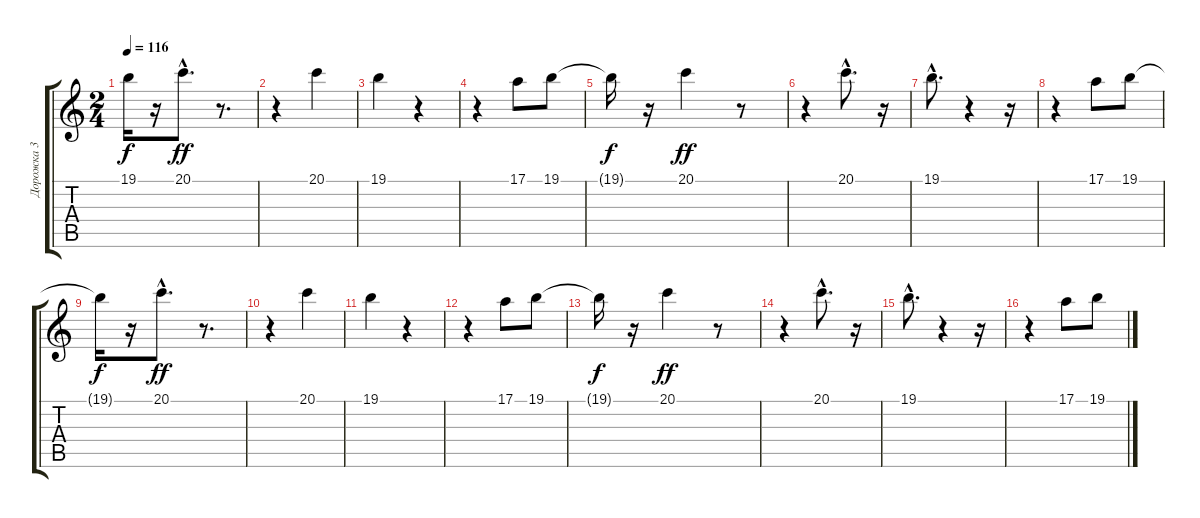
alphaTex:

\track ("Дорожка 3" "Дорожка 3") {instrument acousticgrandpiano}
\staff {score tabs}
\tuning (E4 B3 G3 D3 A2 E2) {hide}
\ts (2 4)
\tempo 116
\clef g2
\ks c
19.1{t}.16{dy f} r.16 20.1{hac}.8{d dy ff} r.8{d} |
r.4 20.1.4 |
19.1.4 r.4 |
r.4 17.1.8 19.1.8 |
19.1{t}.16{dy f} r.16 20.1.4{dy ff} r.8 |
r.4 20.1{hac}.8{d} r.16 |
19.1{hac}.8{d} r.4 r.16 |
r.4 17.1.8 19.1.8 |
19.1{t}.16{dy f} r.16 20.1{hac}.8{d dy ff} r.8{d} |
r.4 20.1.4 |
19.1.4 r.4 |
r.4 17.1.8 19.1.8 |
19.1{t}.16{dy f} r.16 20.1.4{dy ff} r.8 |
r.4 20.1{hac}.8{d} r.16 |
19.1{hac}.8{d} r.4 r.16 |
r.4 17.1.8 19.1.8
